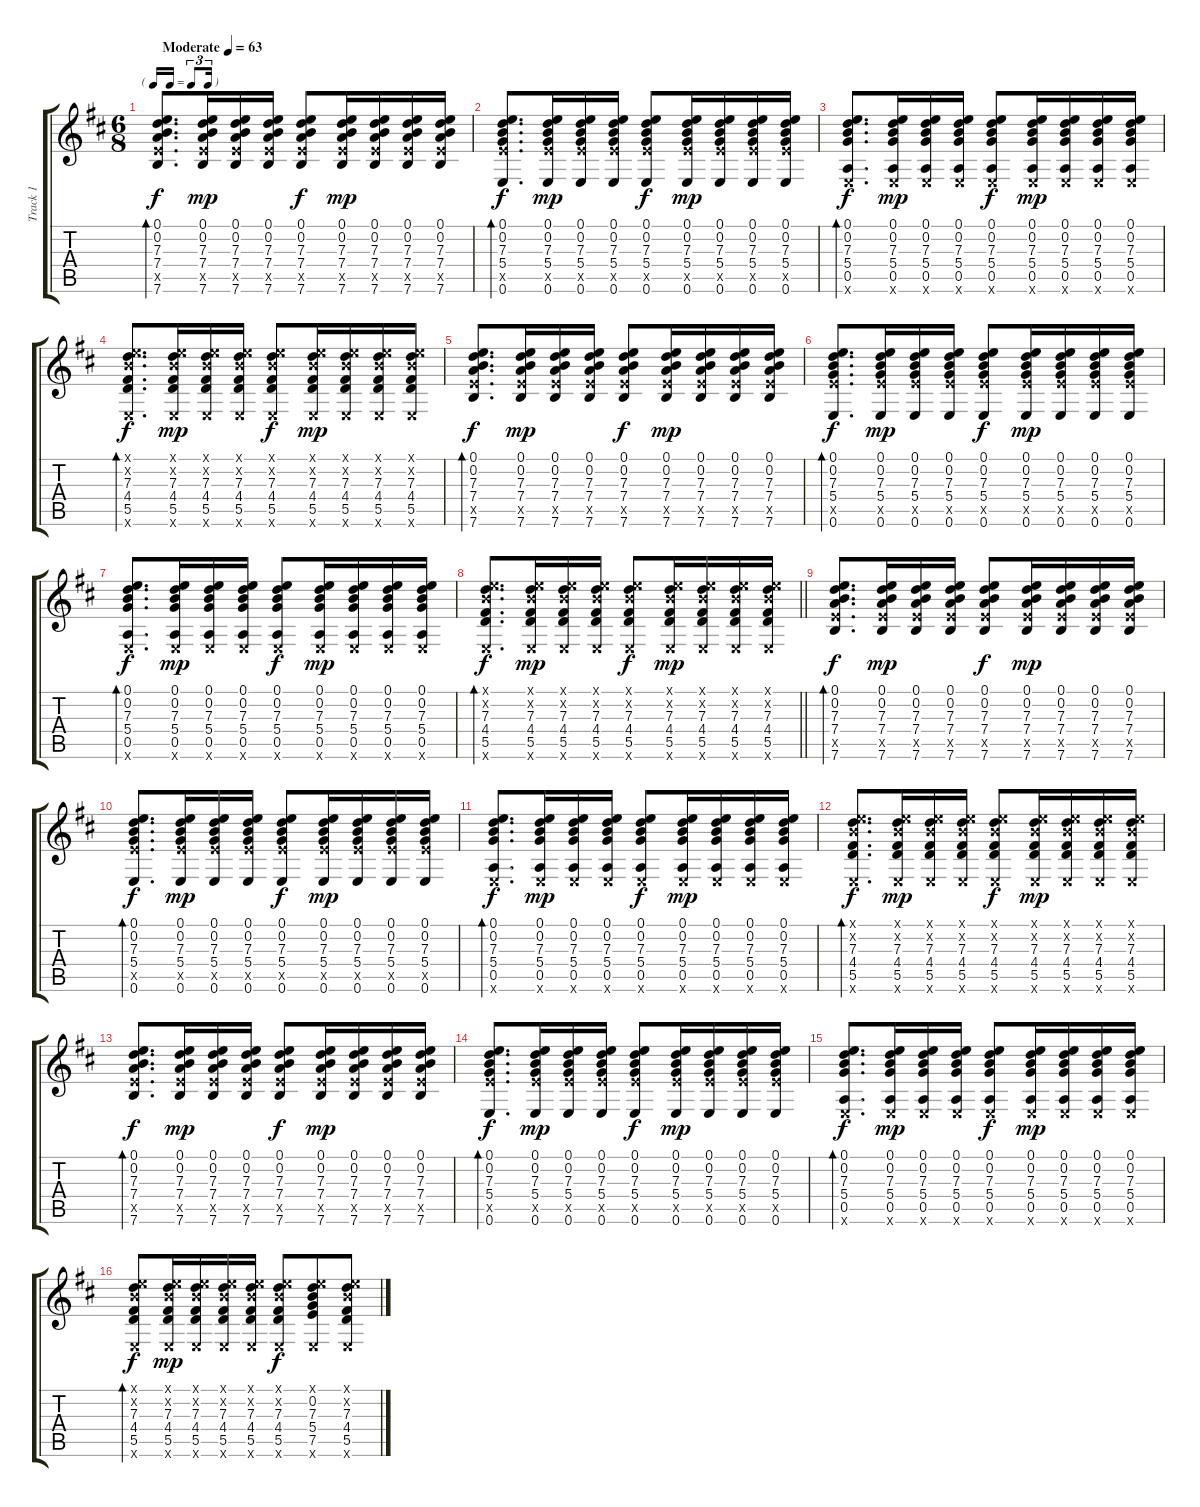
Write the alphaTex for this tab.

\track ("Track 1" "Track 1") {instrument acousticguitarsteel}
\staff {score tabs}
\tuning (E4 B3 G3 D3 A2 E2) {hide}
\ts (6 8)
\tf triplet16th
\tempo (63 "Moderate")
\clef g2
\ks bminor
(0.1 0.2 7.3 7.4 7.5{x} 7.6).8{d bd 120 dy f instrument acousticguitarsteel} (0.1 0.2 7.3 7.4 7.5{x} 7.6).16{dy mp} (0.1 0.2 7.3 7.4 7.5{x} 7.6).16 (0.1 0.2 7.3 7.4 7.5{x} 7.6).16 (0.1 0.2 7.3 7.4 7.5{x} 7.6).8{dy f} (0.1 0.2 7.3 7.4 7.5{x} 7.6).16{dy mp} (0.1 0.2 7.3 7.4 7.5{x} 7.6).16 (0.1 0.2 7.3 7.4 7.5{x} 7.6).16 (0.1 0.2 7.3 7.4 7.5{x} 7.6).16 |
(0.1 0.2 7.3 5.4 7.5{x} 0.6).8{d bd 60 dy f} (0.1 0.2 7.3 5.4 7.5{x} 0.6).16{dy mp} (0.1 0.2 7.3 5.4 7.5{x} 0.6).16 (0.1 0.2 7.3 5.4 7.5{x} 0.6).16 (0.1 0.2 7.3 5.4 7.5{x} 0.6).8{dy f} (0.1 0.2 7.3 5.4 7.5{x} 0.6).16{dy mp} (0.1 0.2 7.3 5.4 7.5{x} 0.6).16 (0.1 0.2 7.3 5.4 7.5{x} 0.6).16 (0.1 0.2 7.3 5.4 7.5{x} 0.6).16 |
(0.1 0.2 7.3 5.4 0.5 0.6{x}).8{d bd 60 dy f} (0.1 0.2 7.3 5.4 0.5 0.6{x}).16{dy mp} (0.1 0.2 7.3 5.4 0.5 0.6{x}).16 (0.1 0.2 7.3 5.4 0.5 0.6{x}).16 (0.1 0.2 7.3 5.4 0.5 0.6{x}).8{dy f} (0.1 0.2 7.3 5.4 0.5 0.6{x}).16{dy mp} (0.1 0.2 7.3 5.4 0.5 0.6{x}).16 (0.1 0.2 7.3 5.4 0.5 0.6{x}).16 (0.1 0.2 7.3 5.4 0.5 0.6{x}).16 |
(0.1{x} 0.2{x} 7.3 4.4 5.5 0.6{x}).8{d bd 60 dy f} (0.1{x} 0.2{x} 7.3 4.4 5.5 0.6{x}).16{dy mp} (0.1{x} 0.2{x} 7.3 4.4 5.5 0.6{x}).16 (0.1{x} 0.2{x} 7.3 4.4 5.5 0.6{x}).16 (0.1{x} 0.2{x} 7.3 4.4 5.5 0.6{x}).8{dy f} (0.1{x} 0.2{x} 7.3 4.4 5.5 0.6{x}).16{dy mp} (0.1{x} 0.2{x} 7.3 4.4 5.5 0.6{x}).16 (0.1{x} 0.2{x} 7.3 4.4 5.5 0.6{x}).16 (0.1{x} 0.2{x} 7.3 4.4 5.5 0.6{x}).16 |
(0.1 0.2 7.3 7.4 7.5{x} 7.6).8{d bd 120 dy f} (0.1 0.2 7.3 7.4 7.5{x} 7.6).16{dy mp} (0.1 0.2 7.3 7.4 7.5{x} 7.6).16 (0.1 0.2 7.3 7.4 7.5{x} 7.6).16 (0.1 0.2 7.3 7.4 7.5{x} 7.6).8{dy f} (0.1 0.2 7.3 7.4 7.5{x} 7.6).16{dy mp} (0.1 0.2 7.3 7.4 7.5{x} 7.6).16 (0.1 0.2 7.3 7.4 7.5{x} 7.6).16 (0.1 0.2 7.3 7.4 7.5{x} 7.6).16 |
(0.1 0.2 7.3 5.4 7.5{x} 0.6).8{d bd 60 dy f} (0.1 0.2 7.3 5.4 7.5{x} 0.6).16{dy mp} (0.1 0.2 7.3 5.4 7.5{x} 0.6).16 (0.1 0.2 7.3 5.4 7.5{x} 0.6).16 (0.1 0.2 7.3 5.4 7.5{x} 0.6).8{dy f} (0.1 0.2 7.3 5.4 7.5{x} 0.6).16{dy mp} (0.1 0.2 7.3 5.4 7.5{x} 0.6).16 (0.1 0.2 7.3 5.4 7.5{x} 0.6).16 (0.1 0.2 7.3 5.4 7.5{x} 0.6).16 |
(0.1 0.2 7.3 5.4 0.5 0.6{x}).8{d bd 60 dy f} (0.1 0.2 7.3 5.4 0.5 0.6{x}).16{dy mp} (0.1 0.2 7.3 5.4 0.5 0.6{x}).16 (0.1 0.2 7.3 5.4 0.5 0.6{x}).16 (0.1 0.2 7.3 5.4 0.5 0.6{x}).8{dy f} (0.1 0.2 7.3 5.4 0.5 0.6{x}).16{dy mp} (0.1 0.2 7.3 5.4 0.5 0.6{x}).16 (0.1 0.2 7.3 5.4 0.5 0.6{x}).16 (0.1 0.2 7.3 5.4 0.5 0.6{x}).16 |
\barLineRight lightlight
(0.1{x} 0.2{x} 7.3 4.4 5.5 0.6{x}).8{d bd 60 dy f} (0.1{x} 0.2{x} 7.3 4.4 5.5 0.6{x}).16{dy mp} (0.1{x} 0.2{x} 7.3 4.4 5.5 0.6{x}).16 (0.1{x} 0.2{x} 7.3 4.4 5.5 0.6{x}).16 (0.1{x} 0.2{x} 7.3 4.4 5.5 0.6{x}).8{dy f} (0.1{x} 0.2{x} 7.3 4.4 5.5 0.6{x}).16{dy mp} (0.1{x} 0.2{x} 7.3 4.4 5.5 0.6{x}).16 (0.1{x} 0.2{x} 7.3 4.4 5.5 0.6{x}).16 (0.1{x} 0.2{x} 7.3 4.4 5.5 0.6{x}).16 |
(0.1 0.2 7.3 7.4 7.5{x} 7.6).8{d bd 60 dy f} (0.1 0.2 7.3 7.4 7.5{x} 7.6).16{dy mp} (0.1 0.2 7.3 7.4 7.5{x} 7.6).16 (0.1 0.2 7.3 7.4 7.5{x} 7.6).16 (0.1 0.2 7.3 7.4 7.5{x} 7.6).8{dy f} (0.1 0.2 7.3 7.4 7.5{x} 7.6).16{dy mp} (0.1 0.2 7.3 7.4 7.5{x} 7.6).16 (0.1 0.2 7.3 7.4 7.5{x} 7.6).16 (0.1 0.2 7.3 7.4 7.5{x} 7.6).16 |
(0.1 0.2 7.3 5.4 7.5{x} 0.6).8{d bd 60 dy f} (0.1 0.2 7.3 5.4 7.5{x} 0.6).16{dy mp} (0.1 0.2 7.3 5.4 7.5{x} 0.6).16 (0.1 0.2 7.3 5.4 7.5{x} 0.6).16 (0.1 0.2 7.3 5.4 7.5{x} 0.6).8{dy f} (0.1 0.2 7.3 5.4 7.5{x} 0.6).16{dy mp} (0.1 0.2 7.3 5.4 7.5{x} 0.6).16 (0.1 0.2 7.3 5.4 7.5{x} 0.6).16 (0.1 0.2 7.3 5.4 7.5{x} 0.6).16 |
(0.1 0.2 7.3 5.4 0.5 0.6{x}).8{d bd 60 dy f} (0.1 0.2 7.3 5.4 0.5 0.6{x}).16{dy mp} (0.1 0.2 7.3 5.4 0.5 0.6{x}).16 (0.1 0.2 7.3 5.4 0.5 0.6{x}).16 (0.1 0.2 7.3 5.4 0.5 0.6{x}).8{dy f} (0.1 0.2 7.3 5.4 0.5 0.6{x}).16{dy mp} (0.1 0.2 7.3 5.4 0.5 0.6{x}).16 (0.1 0.2 7.3 5.4 0.5 0.6{x}).16 (0.1 0.2 7.3 5.4 0.5 0.6{x}).16 |
(0.1{x} 0.2{x} 7.3 4.4 5.5 0.6{x}).8{d bd 60 dy f} (0.1{x} 0.2{x} 7.3 4.4 5.5 0.6{x}).16{dy mp} (0.1{x} 0.2{x} 7.3 4.4 5.5 0.6{x}).16 (0.1{x} 0.2{x} 7.3 4.4 5.5 0.6{x}).16 (0.1{x} 0.2{x} 7.3 4.4 5.5 0.6{x}).8{dy f} (0.1{x} 0.2{x} 7.3 4.4 5.5 0.6{x}).16{dy mp} (0.1{x} 0.2{x} 7.3 4.4 5.5 0.6{x}).16 (0.1{x} 0.2{x} 7.3 4.4 5.5 0.6{x}).16 (0.1{x} 0.2{x} 7.3 4.4 5.5 0.6{x}).16 |
(0.1 0.2 7.3 7.4 7.5{x} 7.6).8{d bd 60 dy f} (0.1 0.2 7.3 7.4 7.5{x} 7.6).16{dy mp} (0.1 0.2 7.3 7.4 7.5{x} 7.6).16 (0.1 0.2 7.3 7.4 7.5{x} 7.6).16 (0.1 0.2 7.3 7.4 7.5{x} 7.6).8{dy f} (0.1 0.2 7.3 7.4 7.5{x} 7.6).16{dy mp} (0.1 0.2 7.3 7.4 7.5{x} 7.6).16 (0.1 0.2 7.3 7.4 7.5{x} 7.6).16 (0.1 0.2 7.3 7.4 7.5{x} 7.6).16 |
(0.1 0.2 7.3 5.4 7.5{x} 0.6).8{d bd 60 dy f} (0.1 0.2 7.3 5.4 7.5{x} 0.6).16{dy mp} (0.1 0.2 7.3 5.4 7.5{x} 0.6).16 (0.1 0.2 7.3 5.4 7.5{x} 0.6).16 (0.1 0.2 7.3 5.4 7.5{x} 0.6).8{dy f} (0.1 0.2 7.3 5.4 7.5{x} 0.6).16{dy mp} (0.1 0.2 7.3 5.4 7.5{x} 0.6).16 (0.1 0.2 7.3 5.4 7.5{x} 0.6).16 (0.1 0.2 7.3 5.4 7.5{x} 0.6).16 |
(0.1 0.2 7.3 5.4 0.5 0.6{x}).8{d bd 60 dy f} (0.1 0.2 7.3 5.4 0.5 0.6{x}).16{dy mp} (0.1 0.2 7.3 5.4 0.5 0.6{x}).16 (0.1 0.2 7.3 5.4 0.5 0.6{x}).16 (0.1 0.2 7.3 5.4 0.5 0.6{x}).8{dy f} (0.1 0.2 7.3 5.4 0.5 0.6{x}).16{dy mp} (0.1 0.2 7.3 5.4 0.5 0.6{x}).16 (0.1 0.2 7.3 5.4 0.5 0.6{x}).16 (0.1 0.2 7.3 5.4 0.5 0.6{x}).16 |
(0.1{x} 0.2{x} 7.3 4.4 5.5 0.6{x}).8{bd 60 dy f} (0.1{x} 0.2{x} 7.3 4.4 5.5 0.6{x}).16{dy mp} (0.1{x} 0.2{x} 7.3 4.4 5.5 0.6{x}).16 (0.1{x} 0.2{x} 7.3 4.4 5.5 0.6{x}).16 (0.1{x} 0.2{x} 7.3 4.4 5.5 0.6{x}).16 (0.1{x} 0.2{x} 7.3 4.4 5.5 0.6{x}).8{dy f} (0.1{x} 0.2 7.3 5.4 7.5 0.6{x}).8 (0.1{x} 0.2{x} 7.3 4.4 5.5 0.6{x}).8
